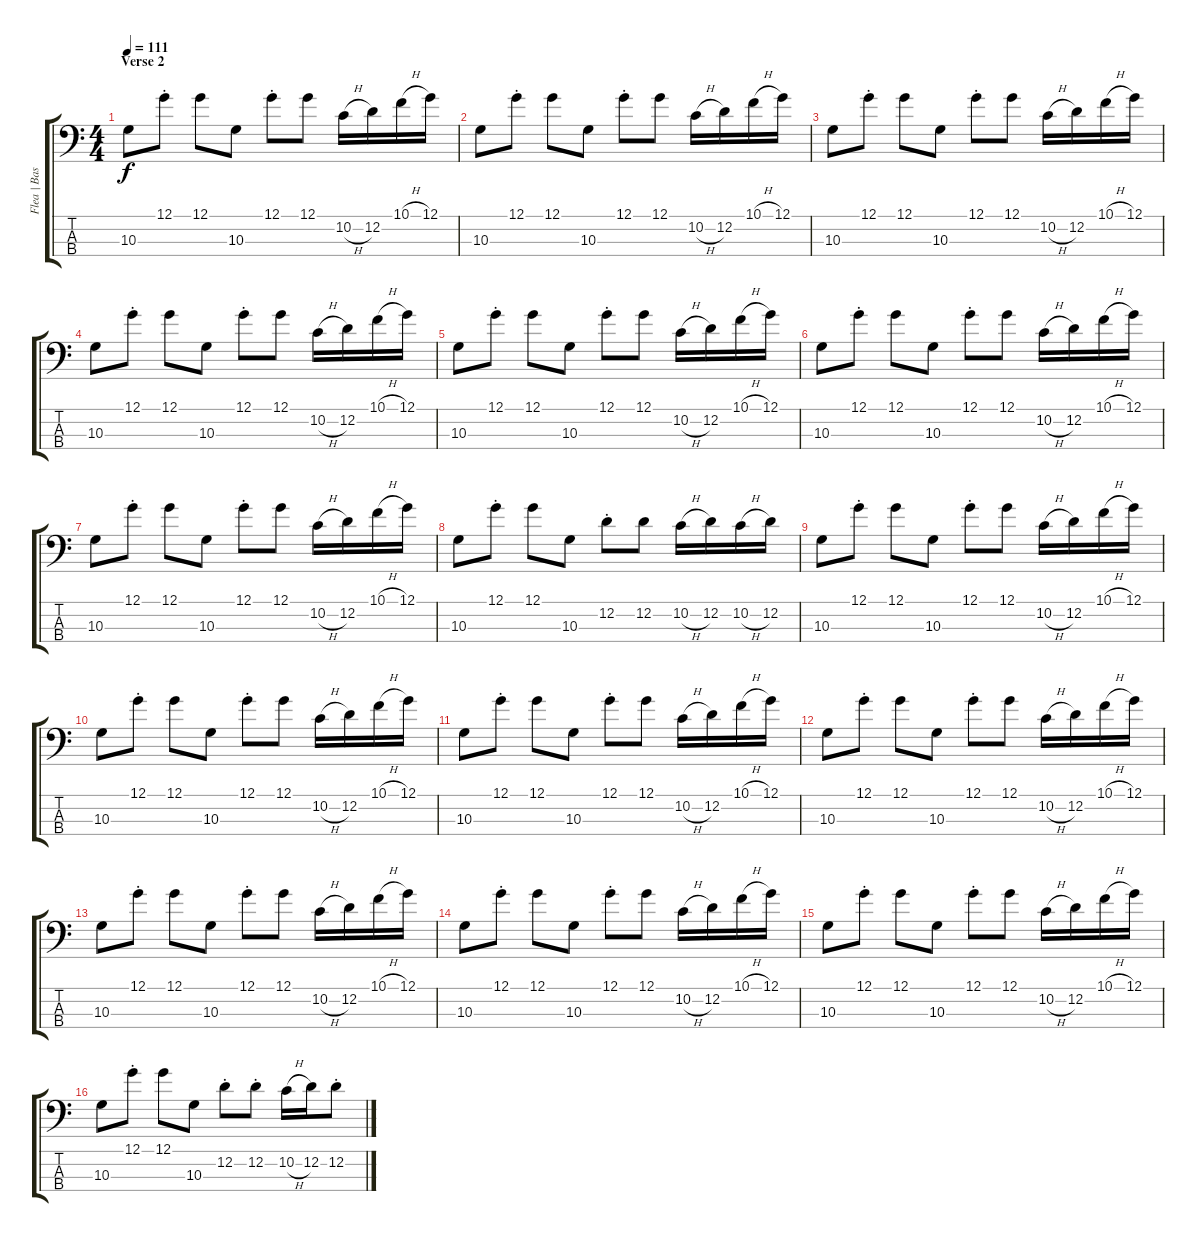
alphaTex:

\track ("Flea | Bass" "Flea | Bas") {instrument electricbassfinger}
\staff {score tabs}
\tuning (G2 D2 A1 E1) {hide}
\ts (4 4)
\section ("" "Verse 2")
\tempo 111
\clef f4
\ks c
10.3.8{dy f} 12.1{st}.8 12.1.8 10.3.8 12.1{st}.8 12.1.8 10.2{h}.16 12.2.16 10.1{h}.16 12.1.16 |
10.3.8 12.1{st}.8 12.1.8 10.3.8 12.1{st}.8 12.1.8 10.2{h}.16 12.2.16 10.1{h}.16 12.1.16 |
10.3.8 12.1{st}.8 12.1.8 10.3.8 12.1{st}.8 12.1.8 10.2{h}.16 12.2.16 10.1{h}.16 12.1.16 |
10.3.8 12.1{st}.8 12.1.8 10.3.8 12.1{st}.8 12.1.8 10.2{h}.16 12.2.16 10.1{h}.16 12.1.16 |
10.3.8 12.1{st}.8 12.1.8 10.3.8 12.1{st}.8 12.1.8 10.2{h}.16 12.2.16 10.1{h}.16 12.1.16 |
10.3.8 12.1{st}.8 12.1.8 10.3.8 12.1{st}.8 12.1.8 10.2{h}.16 12.2.16 10.1{h}.16 12.1.16 |
10.3.8 12.1{st}.8 12.1.8 10.3.8 12.1{st}.8 12.1.8 10.2{h}.16 12.2.16 10.1{h}.16 12.1.16 |
10.3.8 12.1{st}.8 12.1.8 10.3.8 12.2{st}.8 12.2.8 10.2{h}.16 12.2.16 10.2{h}.16 12.2.16 |
10.3.8 12.1{st}.8 12.1.8 10.3.8 12.1{st}.8 12.1.8 10.2{h}.16 12.2.16 10.1{h}.16 12.1.16 |
10.3.8 12.1{st}.8 12.1.8 10.3.8 12.1{st}.8 12.1.8 10.2{h}.16 12.2.16 10.1{h}.16 12.1.16 |
10.3.8 12.1{st}.8 12.1.8 10.3.8 12.1{st}.8 12.1.8 10.2{h}.16 12.2.16 10.1{h}.16 12.1.16 |
10.3.8 12.1{st}.8 12.1.8 10.3.8 12.1{st}.8 12.1.8 10.2{h}.16 12.2.16 10.1{h}.16 12.1.16 |
10.3.8 12.1{st}.8 12.1.8 10.3.8 12.1{st}.8 12.1.8 10.2{h}.16 12.2.16 10.1{h}.16 12.1.16 |
10.3.8 12.1{st}.8 12.1.8 10.3.8 12.1{st}.8 12.1.8 10.2{h}.16 12.2.16 10.1{h}.16 12.1.16 |
10.3.8 12.1{st}.8 12.1.8 10.3.8 12.1{st}.8 12.1.8 10.2{h}.16 12.2.16 10.1{h}.16 12.1.16 |
10.3.8 12.1{st}.8 12.1.8 10.3.8 12.2{st}.8 12.2{st}.8 10.2{h}.16 12.2.16 12.2{st}.8
